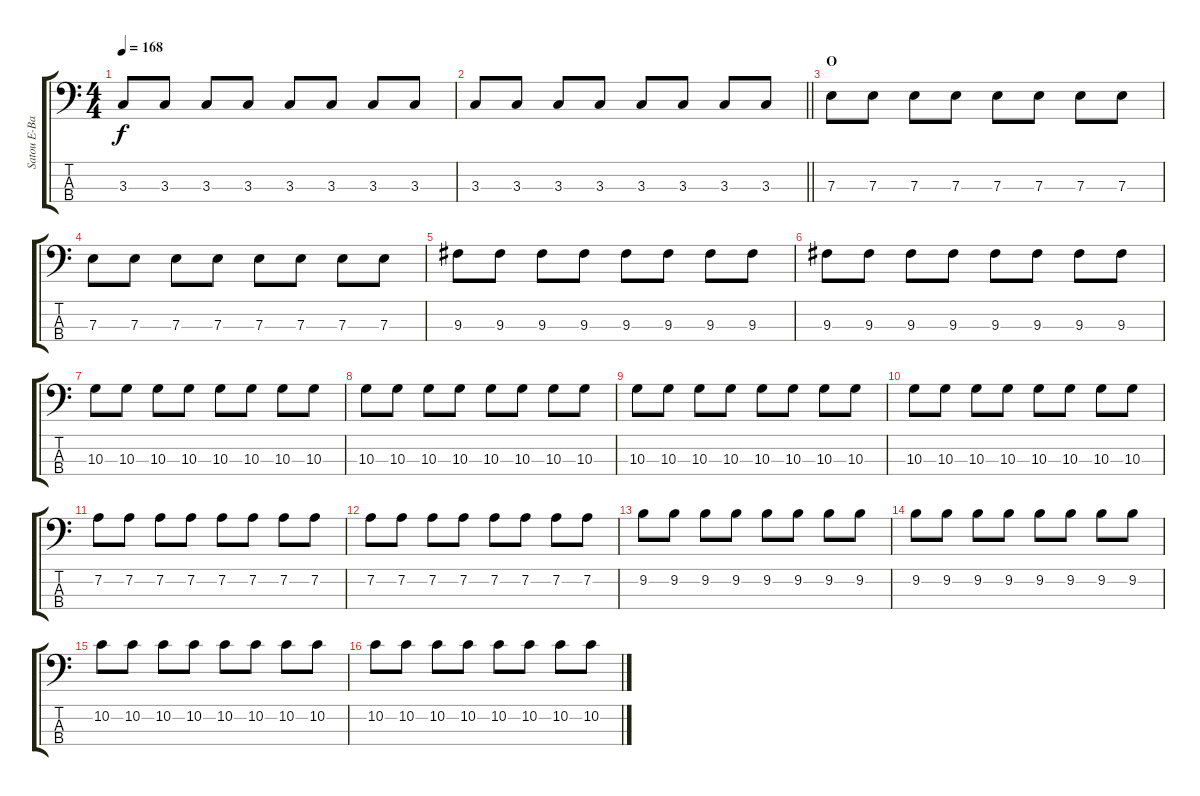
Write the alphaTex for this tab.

\track ("Satou E-Bass" "Satou E-Ba") {instrument electricbassfinger}
\staff {score tabs}
\tuning (G2 D2 A1 E1) {hide}
\ts (4 4)
\tempo 168
\clef f4
\ks c
3.3.8{dy f} 3.3.8 3.3.8 3.3.8 3.3.8 3.3.8 3.3.8 3.3.8 |
\barLineRight lightlight
3.3.8 3.3.8 3.3.8 3.3.8 3.3.8 3.3.8 3.3.8 3.3.8 |
\section ("" "O")
7.3.8 7.3.8 7.3.8 7.3.8 7.3.8 7.3.8 7.3.8 7.3.8 |
7.3.8 7.3.8 7.3.8 7.3.8 7.3.8 7.3.8 7.3.8 7.3.8 |
9.3.8 9.3.8 9.3.8 9.3.8 9.3.8 9.3.8 9.3.8 9.3.8 |
9.3.8 9.3.8 9.3.8 9.3.8 9.3.8 9.3.8 9.3.8 9.3.8 |
10.3.8 10.3.8 10.3.8 10.3.8 10.3.8 10.3.8 10.3.8 10.3.8 |
10.3.8 10.3.8 10.3.8 10.3.8 10.3.8 10.3.8 10.3.8 10.3.8 |
10.3.8 10.3.8 10.3.8 10.3.8 10.3.8 10.3.8 10.3.8 10.3.8 |
10.3.8 10.3.8 10.3.8 10.3.8 10.3.8 10.3.8 10.3.8 10.3.8 |
7.2.8 7.2.8 7.2.8 7.2.8 7.2.8 7.2.8 7.2.8 7.2.8 |
7.2.8 7.2.8 7.2.8 7.2.8 7.2.8 7.2.8 7.2.8 7.2.8 |
9.2.8 9.2.8 9.2.8 9.2.8 9.2.8 9.2.8 9.2.8 9.2.8 |
9.2.8 9.2.8 9.2.8 9.2.8 9.2.8 9.2.8 9.2.8 9.2.8 |
10.2.8 10.2.8 10.2.8 10.2.8 10.2.8 10.2.8 10.2.8 10.2.8 |
10.2.8 10.2.8 10.2.8 10.2.8 10.2.8 10.2.8 10.2.8 10.2.8
